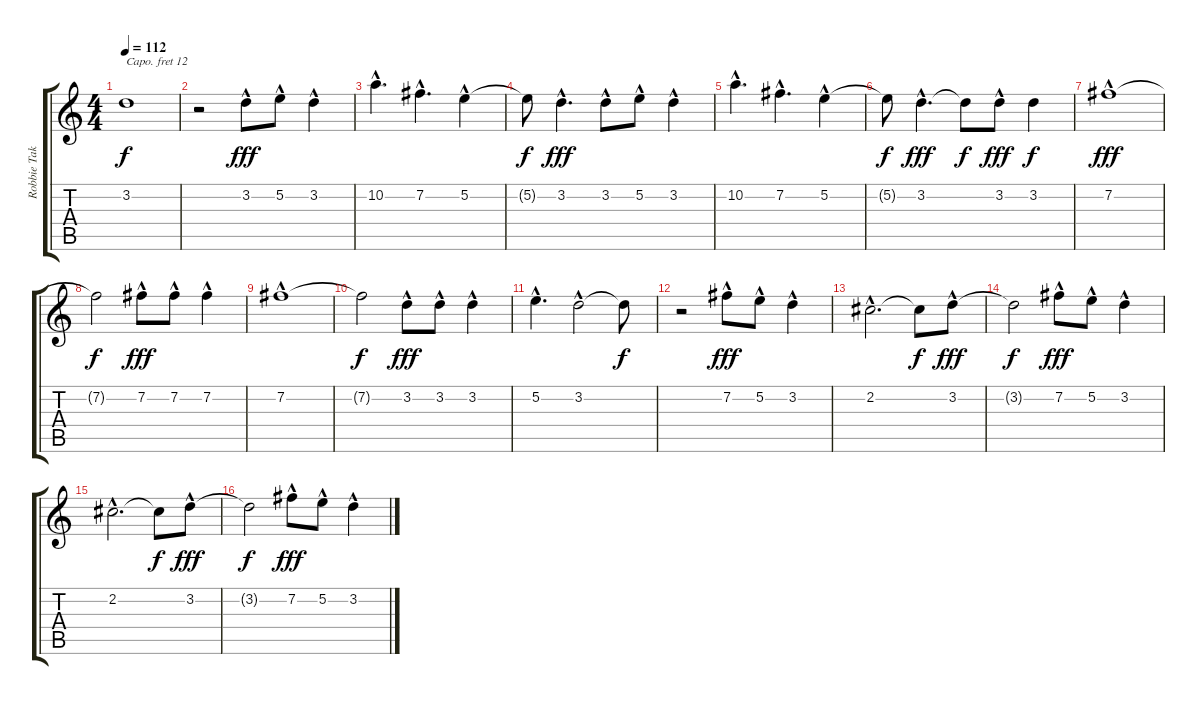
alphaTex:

\track ("Robbie Takac/Greg Suran - Voice backing" "Robbie Tak") {instrument brightacousticpiano}
\staff {score tabs}
\capo 12
\tuning (E4 B3 G3 D3 A2 E2) {hide}
\ts (4 4)
\tempo 112
\clef g2
\ks c
3.2{t}.1{dy f} |
r.2 3.2{hac}.8{dy fff} 5.2{hac}.8 3.2{hac}.4 |
10.2{hac}.4{d} 7.2{hac}.4{d} 5.2{hac}.4 |
5.2{t}.8{dy f} 3.2{hac}.4{d dy fff} 3.2{hac}.8 5.2{hac}.8 3.2{hac}.4 |
10.2{hac}.4{d} 7.2{hac}.4{d} 5.2{hac}.4 |
5.2{t}.8{dy f} 3.2{hac}.4{d dy fff} 3.2{t}.8{dy f} 3.2{hac}.8{dy fff} 3.2.4{dy f} |
7.2{hac}.1{dy fff} |
7.2{t}.2{dy f} 7.2{hac}.8{dy fff} 7.2{hac}.8 7.2{hac}.4 |
7.2{hac}.1 |
7.2{t}.2{dy f} 3.2{hac}.8{dy fff} 3.2{hac}.8 3.2{hac}.4 |
5.2{hac}.4{d} 3.2{hac}.2 3.2{t}.8{dy f} |
r.2 7.2{hac}.8{dy fff} 5.2{hac}.8 3.2{hac}.4 |
2.2{hac}.2{d} 2.2{t}.8{dy f} 3.2{hac}.8{dy fff} |
3.2{t}.2{dy f} 7.2{hac}.8{dy fff} 5.2{hac}.8 3.2{hac}.4 |
2.2{hac}.2{d} 2.2{t}.8{dy f} 3.2{hac}.8{dy fff} |
3.2{t}.2{dy f} 7.2{hac}.8{dy fff} 5.2{hac}.8 3.2{hac}.4
